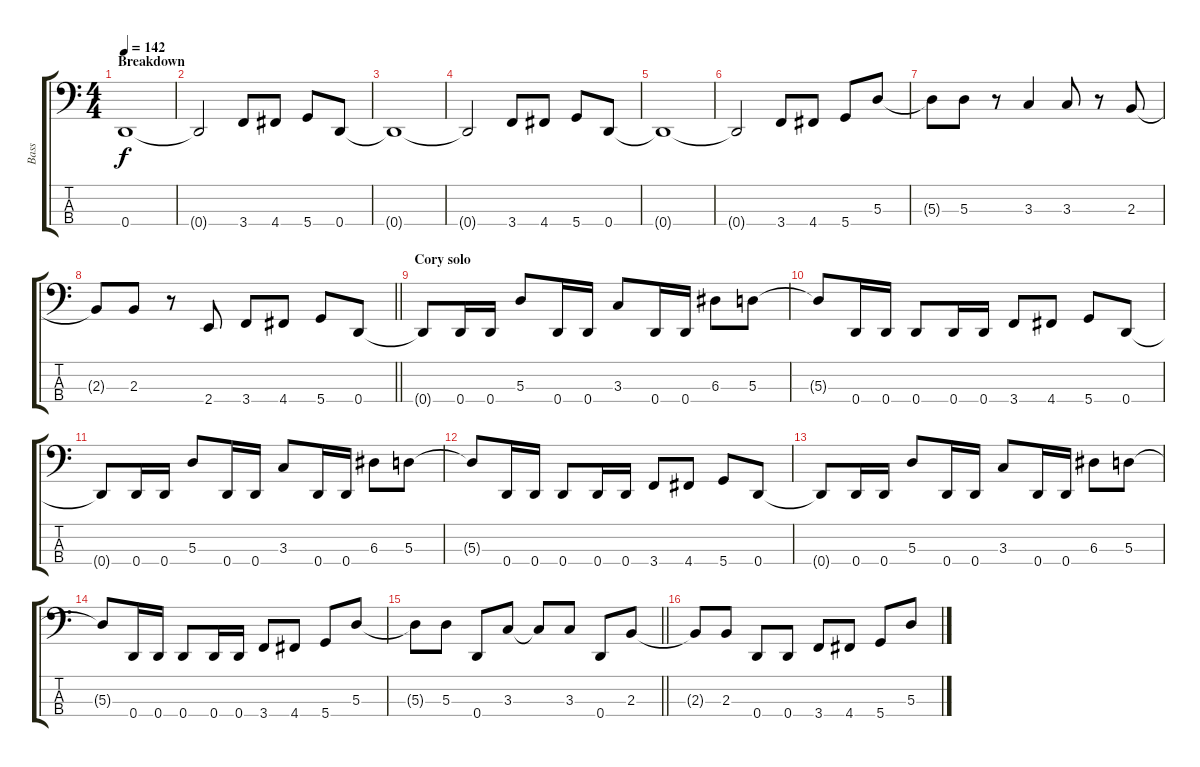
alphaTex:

\track ("Bass" "Bass") {instrument electricbassfinger}
\staff {score tabs}
\tuning (G2 D2 A1 D1) {hide}
\ts (4 4)
\section ("" "Breakdown")
\tempo 142
\clef f4
\ks c
0.4.1{dy f} |
0.4{t}.2 3.4.8 4.4.8 5.4.8 0.4.8 |
0.4{t}.1 |
0.4{t}.2 3.4.8 4.4.8 5.4.8 0.4.8 |
0.4{t}.1 |
0.4{t}.2 3.4.8 4.4.8 5.4.8 5.3.8 |
5.3{t}.8 5.3.8 r.8 3.3.4 3.3.8 r.8 2.3.8 |
\barLineRight lightlight
2.3{t}.8 2.3.8 r.8 2.4.8 3.4.8 4.4.8 5.4.8 0.4.8 |
\section ("" "Cory solo")
0.4{t}.8 0.4.16 0.4.16 5.3.8 0.4.16 0.4.16 3.3.8 0.4.16 0.4.16 6.3.8 5.3.8 |
5.3{t}.8 0.4.16 0.4.16 0.4.8 0.4.16 0.4.16 3.4.8 4.4.8 5.4.8 0.4.8 |
0.4{t}.8 0.4.16 0.4.16 5.3.8 0.4.16 0.4.16 3.3.8 0.4.16 0.4.16 6.3.8 5.3.8 |
5.3{t}.8 0.4.16 0.4.16 0.4.8 0.4.16 0.4.16 3.4.8 4.4.8 5.4.8 0.4.8 |
0.4{t}.8 0.4.16 0.4.16 5.3.8 0.4.16 0.4.16 3.3.8 0.4.16 0.4.16 6.3.8 5.3.8 |
5.3{t}.8 0.4.16 0.4.16 0.4.8 0.4.16 0.4.16 3.4.8 4.4.8 5.4.8 5.3.8 |
\barLineRight lightlight
5.3{t}.8 5.3.8 0.4.8 3.3.8 3.3{t}.8 3.3.8 0.4.8 2.3.8 |
2.3{t}.8 2.3.8 0.4.8 0.4.8 3.4.8 4.4.8 5.4.8 5.3.8
